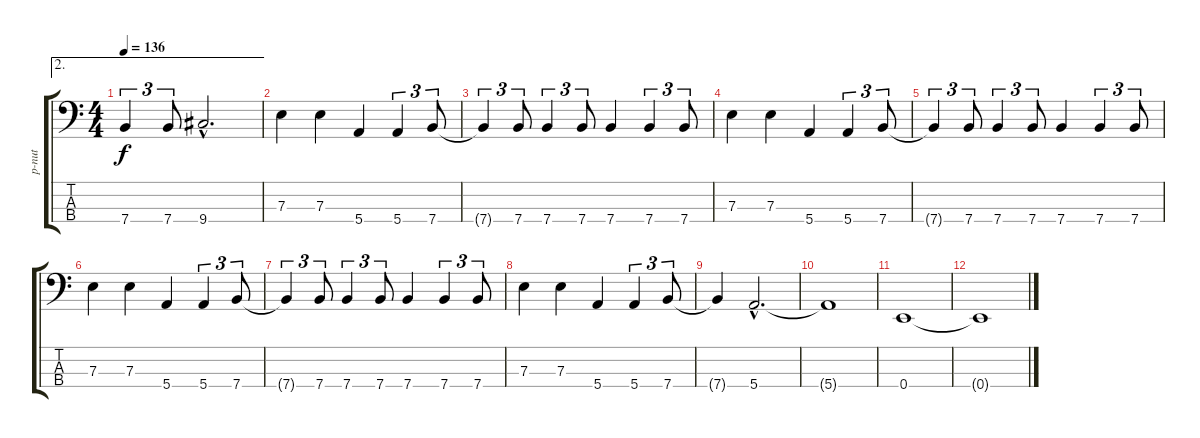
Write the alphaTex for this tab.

\track ("p-nut" "p-nut") {instrument electricbassfinger}
\staff {score tabs}
\tuning (G2 D2 A1 E1) {hide}
\ae 2
\ts (4 4)
\tempo 136
\clef f4
\ks c
7.4{t}.4{tu (3 2) dy f} 7.4.8{tu (3 2)} 9.4{hac}.2{d} |
7.3.4 7.3.4 5.4.4 5.4.4{tu (3 2)} 7.4.8{tu (3 2)} |
7.4{t}.4{tu (3 2)} 7.4.8{tu (3 2)} 7.4.4{tu (3 2)} 7.4.8{tu (3 2)} 7.4.4 7.4.4{tu (3 2)} 7.4.8{tu (3 2)} |
7.3.4 7.3.4 5.4.4 5.4.4{tu (3 2)} 7.4.8{tu (3 2)} |
7.4{t}.4{tu (3 2)} 7.4.8{tu (3 2)} 7.4.4{tu (3 2)} 7.4.8{tu (3 2)} 7.4.4 7.4.4{tu (3 2)} 7.4.8{tu (3 2)} |
7.3.4 7.3.4 5.4.4 5.4.4{tu (3 2)} 7.4.8{tu (3 2)} |
7.4{t}.4{tu (3 2)} 7.4.8{tu (3 2)} 7.4.4{tu (3 2)} 7.4.8{tu (3 2)} 7.4.4 7.4.4{tu (3 2)} 7.4.8{tu (3 2)} |
7.3.4 7.3.4 5.4.4 5.4.4{tu (3 2)} 7.4.8{tu (3 2)} |
7.4{t}.4 5.4{hac}.2{d} |
5.4{t}.1 |
0.4.1 |
0.4{t}.1
